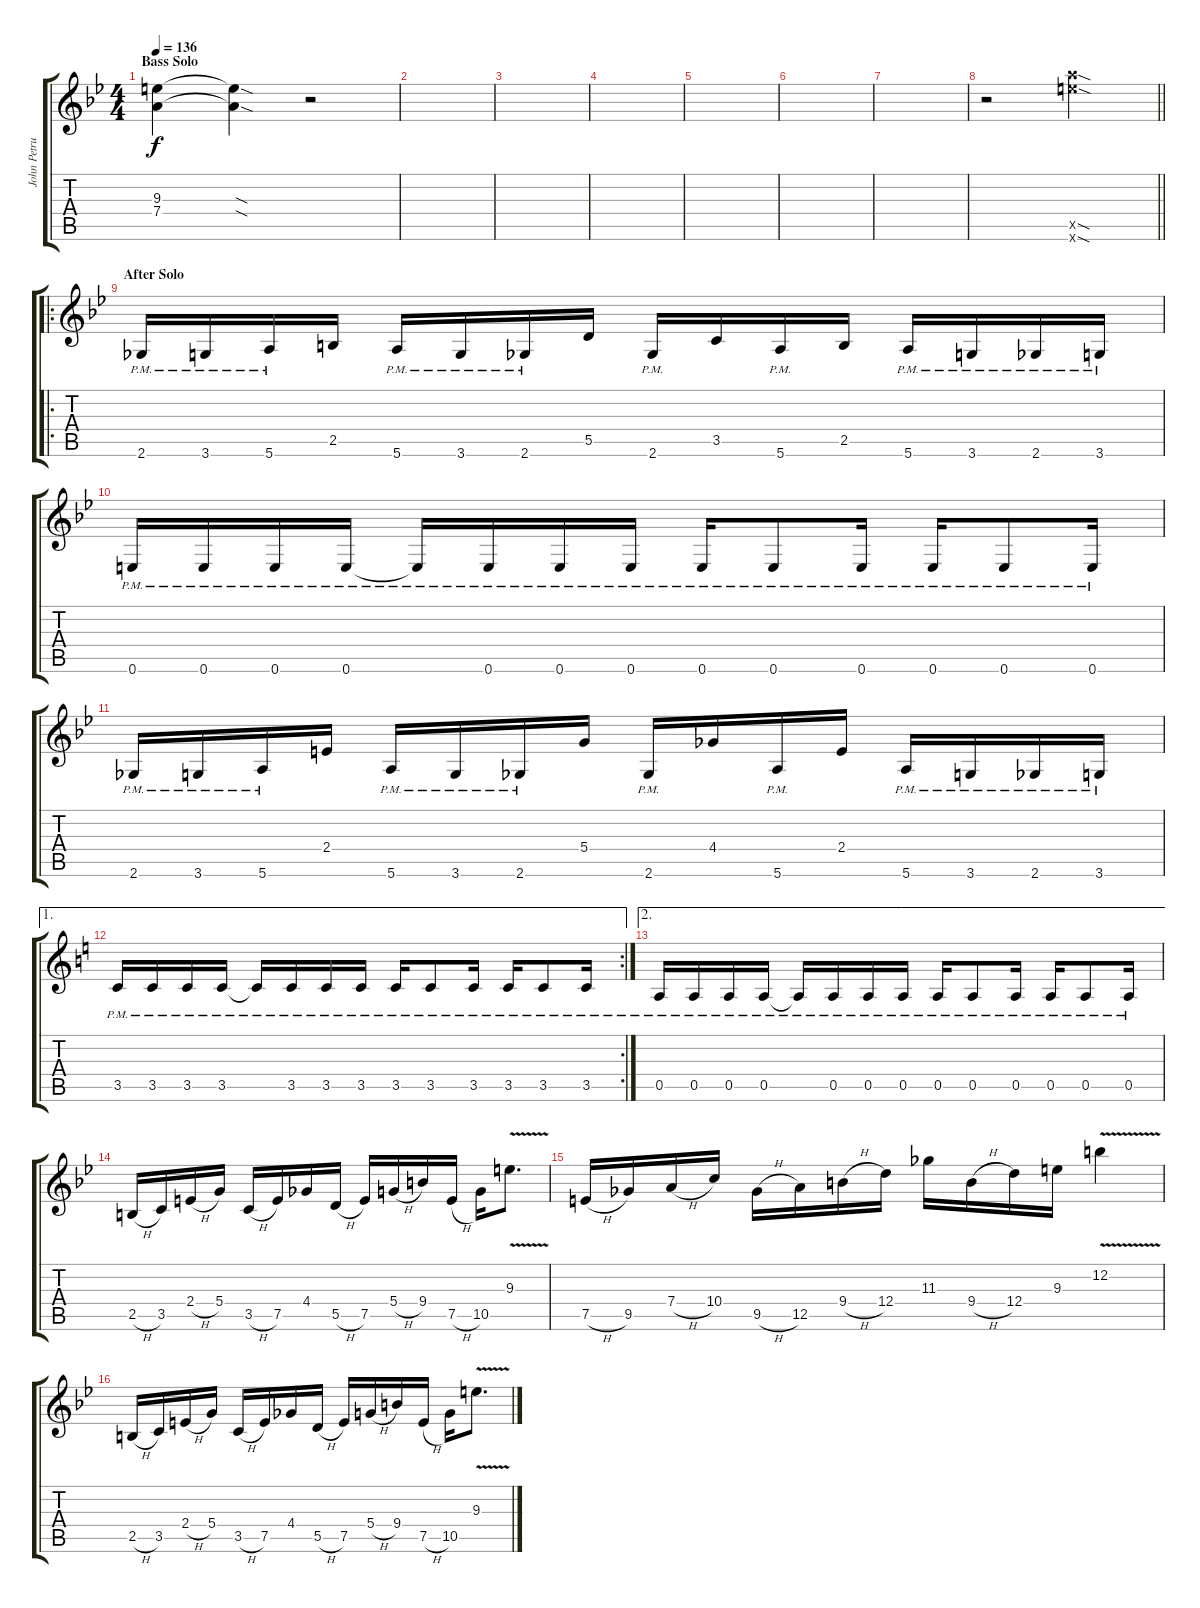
\track ("John Petrucci" "John Petru") {instrument distortionguitar}
\staff {score tabs}
\tuning (E4 B3 G3 D3 A2 E2) {hide}
\ts (4 4)
\section ("" "Bass Solo")
\tempo 136
\clef g2
\ks bb
(9.3 7.4).4{dy f} (9.3{sod t} 7.4{sod t}).4 r.2 |
|
|
|
|
|
|
\barLineRight lightlight
r.2 (24.5{sod x} 24.6{sod x}).2 |
\ro
\section ("" "After Solo")
2.6{pm}.16{volume 16} 3.6{pm}.16 5.6{pm}.16 2.5.16 5.6{pm}.16 3.6{pm}.16 2.6{pm}.16 5.5.16 2.6{pm}.16 3.5.16 5.6{pm}.16 2.5.16 5.6{pm}.16 3.6{pm}.16 2.6{pm}.16 3.6{pm}.16 |
0.6{pm}.16 0.6{pm}.16 0.6{pm}.16 0.6{pm}.16 0.6{pm t}.16 0.6{pm}.16 0.6{pm}.16 0.6{pm}.16 0.6{pm}.16 0.6{pm}.8 0.6{pm}.16 0.6{pm}.16 0.6{pm}.8 0.6{pm}.16 |
2.6{pm}.16 3.6{pm}.16 5.6{pm}.16 2.4.16 5.6{pm}.16 3.6{pm}.16 2.6{pm}.16 5.4.16 2.6{pm}.16 4.4.16 5.6{pm}.16 2.4.16 5.6{pm}.16 3.6{pm}.16 2.6{pm}.16 3.6{pm}.16 |
\ae 1
\rc 2
\ks c
3.5{pm}.16 3.5{pm}.16 3.5{pm}.16 3.5{pm}.16 3.5{pm t}.16 3.5{pm}.16 3.5{pm}.16 3.5{pm}.16 3.5{pm}.16 3.5{pm}.8 3.5{pm}.16 3.5{pm}.16 3.5{pm}.8 3.5{pm}.16 |
\ae 2
0.5{pm}.16 0.5{pm}.16 0.5{pm}.16 0.5{pm}.16 0.5{pm t}.16 0.5{pm}.16 0.5{pm}.16 0.5{pm}.16 0.5{pm}.16 0.5{pm}.8 0.5{pm}.16 0.5{pm}.16 0.5{pm}.8 0.5{pm}.16 |
\ks bb
2.5{h}.16 3.5.16 2.4{h}.16 5.4.16 3.5{h}.16 7.5.16 4.4.16 5.5{h}.16 7.5.16 5.4{h}.16 9.4.16 7.5{h}.16 10.5.16 9.3{v}.8{d} |
7.5{h}.16 9.5.16 7.4{h}.16 10.4.16 9.5{h}.16 12.5.16 9.4{h}.16 12.4.16 11.3.16 9.4{h}.16 12.4.16 9.3.16 12.2{v}.4 |
2.5{h}.16 3.5.16 2.4{h}.16 5.4.16 3.5{h}.16 7.5.16 4.4.16 5.5{h}.16 7.5.16 5.4{h}.16 9.4.16 7.5{h}.16 10.5.16 9.3{v}.8{d}
